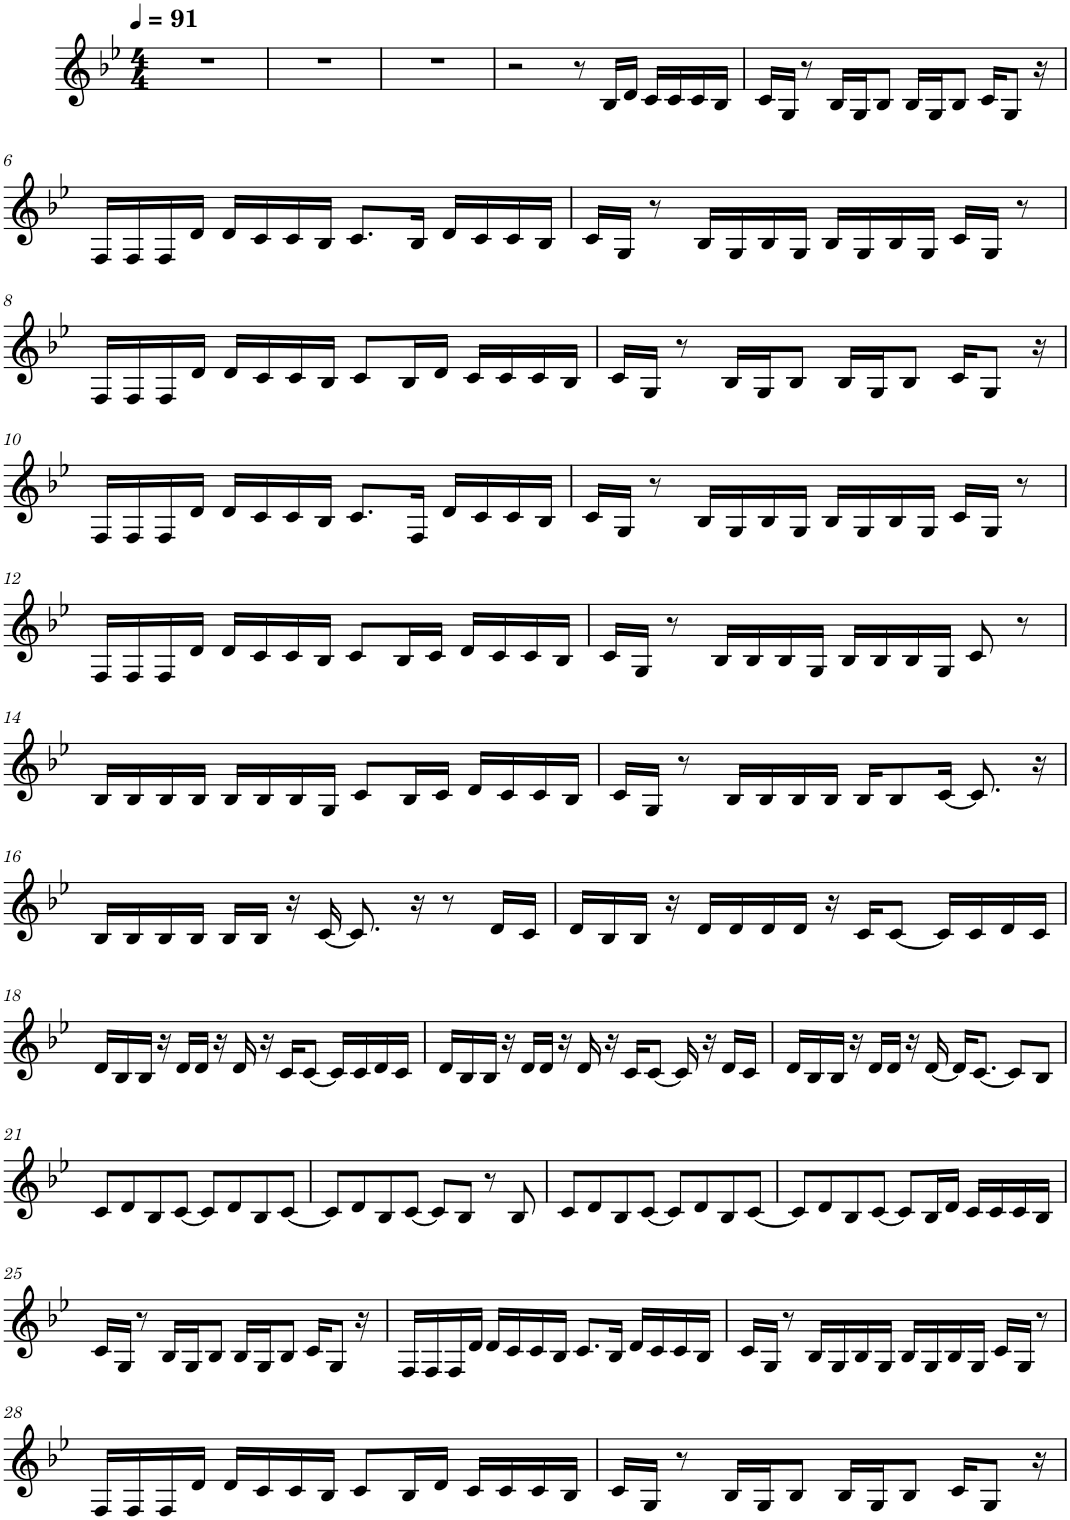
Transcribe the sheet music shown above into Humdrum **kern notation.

**kern
*part1
*staff1
*I"Piano, FL Keys 1
*I'Pno.
*clefG2
*k[b-e-]
*M4/4
*MM91
=1
1r
=2
1r
=3
1r
=4
2r
8r
16B-/LL
16d/JJ
16c/LL
16c/
16c/
16B-/JJ
=5
16c/LL
16G/JJ
8r
16B-/LL
16G/J
8B-/J
16B-/LL
16G/J
8B-/J
16c/KL
8G/J
16r
!!LO:LB:g=z
=6
16F/LL
16F/
16F/
16d/JJ
16d/LL
16c/
16c/
16B-/JJ
8.c/L
16B-/Jk
16d/LL
16c/
16c/
16B-/JJ
=7
16c/LL
16G/JJ
8r
16B-/LL
16G/
16B-/
16G/JJ
16B-/LL
16G/
16B-/
16G/JJ
16c/LL
16G/JJ
8r
!!LO:LB:g=z
=8
16F/LL
16F/
16F/
16d/JJ
16d/LL
16c/
16c/
16B-/JJ
8c/L
16B-/L
16d/JJ
16c/LL
16c/
16c/
16B-/JJ
=9
16c/LL
16G/JJ
8r
16B-/LL
16G/J
8B-/J
16B-/LL
16G/J
8B-/J
16c/KL
8G/J
16r
!!LO:LB:g=z
=10
16F/LL
16F/
16F/
16d/JJ
16d/LL
16c/
16c/
16B-/JJ
8.c/L
16F/Jk
16d/LL
16c/
16c/
16B-/JJ
=11
16c/LL
16G/JJ
8r
16B-/LL
16G/
16B-/
16G/JJ
16B-/LL
16G/
16B-/
16G/JJ
16c/LL
16G/JJ
8r
!!LO:LB:g=z
=12
16F/LL
16F/
16F/
16d/JJ
16d/LL
16c/
16c/
16B-/JJ
8c/L
16B-/L
16c/JJ
16d/LL
16c/
16c/
16B-/JJ
=13
16c/LL
16G/JJ
8r
16B-/LL
16B-/
16B-/
16G/JJ
16B-/LL
16B-/
16B-/
16G/JJ
8c/
8r
!!LO:LB:g=z
=14
16B-/LL
16B-/
16B-/
16B-/JJ
16B-/LL
16B-/
16B-/
16G/JJ
8c/L
16B-/L
16c/JJ
16d/LL
16c/
16c/
16B-/JJ
=15
16c/LL
16G/JJ
8r
16B-/LL
16B-/
16B-/
16B-/JJ
16B-/KL
8B-/
[16c/Jk
8.c/]
16r
!!LO:LB:g=z
=16
16B-/LL
16B-/
16B-/
16B-/JJ
16B-/LL
16B-/JJ
16r
[16c/
8.c/]
16r
8r
16d/LL
16c/JJ
=17
16d/LL
16B-/
16B-/JJ
16r
16d/LL
16d/
16d/
16d/JJ
16r
16c/KL
[8c/J
16c/LL]
16c/
16d/
16c/JJ
!!LO:LB:g=z
=18
16d/LL
16B-/
16B-/JJ
16r
16d/LL
16d/JJ
16r
16d/
16r
16c/KL
[8c/J
16c/LL]
16c/
16d/
16c/JJ
=19
16d/LL
16B-/
16B-/JJ
16r
16d/LL
16d/JJ
16r
16d/
16r
16c/KL
[8c/J
16c/]
16r
16d/LL
16c/JJ
=20
16d/LL
16B-/
16B-/JJ
16r
16d/LL
16d/JJ
16r
[16d/
16d/KL]
[8.c/J
8c/L]
8B-/J
!!LO:LB:g=z
=21
8c/L
8d/
8B-/
[8c/J
8c/L]
8d/
8B-/
[8c/J
=22
8c/L]
8d/
8B-/
[8c/J
8c/L]
8B-/J
8r
8B-/
=23
8c/L
8d/
8B-/
[8c/J
8c/L]
8d/
8B-/
[8c/J
=24
8c/L]
8d/
8B-/
[8c/J
8c/L]
16B-/L
16d/JJ
16c/LL
16c/
16c/
16B-/JJ
!!LO:LB:g=z
=25
16c/LL
16G/JJ
8r
16B-/LL
16G/J
8B-/J
16B-/LL
16G/J
8B-/J
16c/KL
8G/J
16r
=26
16F/LL
16F/
16F/
16d/JJ
16d/LL
16c/
16c/
16B-/JJ
8.c/L
16B-/Jk
16d/LL
16c/
16c/
16B-/JJ
=27
16c/LL
16G/JJ
8r
16B-/LL
16G/
16B-/
16G/JJ
16B-/LL
16G/
16B-/
16G/JJ
16c/LL
16G/JJ
8r
!!LO:LB:g=z
=28
16F/LL
16F/
16F/
16d/JJ
16d/LL
16c/
16c/
16B-/JJ
8c/L
16B-/L
16d/JJ
16c/LL
16c/
16c/
16B-/JJ
=29
16c/LL
16G/JJ
8r
16B-/LL
16G/J
8B-/J
16B-/LL
16G/J
8B-/J
16c/KL
8G/J
16r
=
*-
